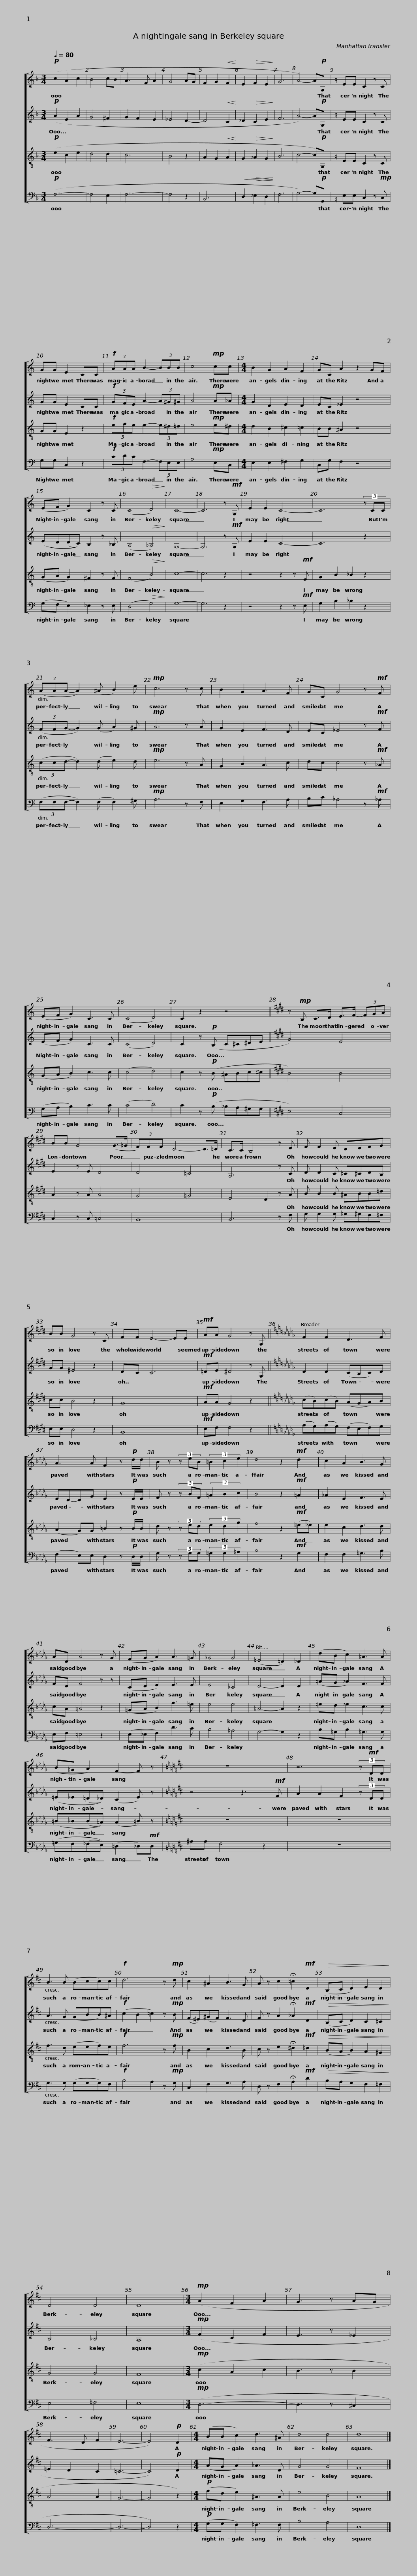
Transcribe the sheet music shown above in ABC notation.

X:1
%%score [ 1 2 3 4 ]
L:1/8
Q:1/4=80
M:3/4
I:linebreak $
K:F
V:1 treble
V:2 treble
V:3 treble-8
V:4 bass
V:1
!p! (c2 A2 c2 | B4 cB | A3 F A2 | G4 AG | F2 G2!<(! F2!<)! | %5
 E2!>(! F2 E2!>)! | G6 | A4-) A!p!G, |[K:C] EE C2 z C | GG E2 CC |$ %10
!f! (3AAA B2- (3BBB | c4!mp! cc |[M:4/4] B2 G2 A2 F2 | GC A2 z2 GF | (EF G2) C2 z C | %15
 (C4!>(! D4)!>)! |$ C8- | C6 z!mf! G, | E2 E2 C4- | C6 (3z CC | %20
 (3(AAA- A2) (^A B2) e |!mp! c6 z c |$ B2 G2 A3 F | GC G4 z!mf! F | (EF G2) C3 C | %25
 (C4 D4) | C2 z2 z4 ||$[K:E] z!mp! B, C>D E>F- (3FGA | BB G4 (G>=G | (3F)FF D4- D>=D | %30
 C>C B,4 z E |$ F F2 E DEFG | BB G4 z C | FF E4- EE |!mf! AA G4 z G, ||$ %35
[K:Db] F2 F2 D3 F | A3 A F2 z!p! d/d/ | B z (3z eB (3=B2 c2 e2 | d4 z2!mf! d2 | c2 A2 B3 G |$ %40
 AD A4 z G | (FG A2) A3 =G | _G4 G4 | (=E4 =D2) _D2 | (dB c2) =A3 A |$ %45
 (B=G A2) F2- F z |[K:D] z8 | z6 (3z!mf! DD | B3 B (Bcc)c |!f! d6 z!mp! d |$ %50
 c2 ^A2 B3 G | A z c2 !fermata!=c2!mf! D2 |!>(! (B,C D2) E2 D2!>)! | D4 D4 | D8 | %55
[M:3/4]!mp! (A2 F2 A2 | G3 z AG | F3 D F2 |$ E6- | E4)!p! D2 | %60
[M:4/4] (BB c2) d3 ^A | d4 d4 | d8 |] %63
V:2
!p! (A2 E2 A2 | G4 ^F2 | G2 F2 E2 | _E4 D2- | D4!<(! C2!<)! | %5
 _D2!>(! C2 E2!>)! | F6 | A4-) A!p!G, |[K:C] EE C2 z C | GG E2 CC |$ %10
!f! (3GFE A2- (3A^G^G | A4!mp! A_A |[M:4/4] G2 D2 E2 D2 | EC _E2 z4 | (ED(DC)) B,2 z _B, | %15
 (A,4!>(! _A,4)!>)! |$ G,8- | G,6 z!mf! G, | E2 E2 C4- | C6 z2 | %20
 (3(FFG- G2) (G A2) ^G |!mp! A6 z A |$ G2 E2 F3 D | EC _E4 z!mf! F | (EF G2) C3 C | %25
 (C4 D4) | C2 z!p! (B, C^C^DE ||$[K:E] G4) E4 | E2 z E D4 | D4 =C4 | %30
 A,6 z C |$ D D2 C =C^CDB, | GG ^E4 z2 | DC C6 |!mf! =DE ^D4 z G, ||$ %35
[K:Db] D2 D2 (CB,C)D | ED-DG E2 z!p! E/E/ | F z (3z BF (3=A2 B2 c2 | B4 z2!mf! =A2 | _A2 E2 F3 E |$ %40
 FD F4 z z | (CD E2) E3 E | E4 _C4 | D4- D2 D2 | (=AG _A2) F3 F |$ %45
 (=E_E(=D_D)) (C2 E) z |[K:D] z4 z3!mf! F | A2 A2 F2 (3z DD | A3 G (GBB)^A |!f! (c2 B2 =c2) z!mp! B |$ %50
 (F^E)(^GF) F3 D | F z A2 !fermata!_A2!mf! D2 |!>(! (B,C D2) C2 =C2!>)! | B,4 _B,4 | A,8 | %55
[M:3/4]!mp! (F2 C2 F2 | E3 z _E2 | =E2 D2 C2 |$ =C6- | C4)!p! D2 | %60
[M:4/4] (AG A2) _A3 D | G4 G4 | F8 |] %63
V:3
!p! (e2 c2 e2 | d4 d2 | c6 | B4 z2 | A2 G2!<(! A2!<)! | %5
 G2!>(! _A2 G2!>)! | B6 | c4- c)!p!G, |[K:C] EE C2 z C | GG E2 z2 |$ %10
!f! (3efe e2- (3e^d=d | e4!mp! e^d |[M:4/4] d2 B2 ^c2 =c2 | BB ^A2 z4 | (GA G2) ^F2 z F | %15
 (F4!>(! B4)!>)! |$ c8- | c6 z2 | z4 z2 z!mf! E | G2 B2 _B2 z2 | %20
 (3(ccd- d2) (d e2) d |!mp! e6 z A |$ G2 B2 A3 c | dc c4 z!mf! _A | (GA B2) c3 c | %25
 (c4 d4) | c2 z!p! (B ^ABc^c ||$[K:E] B4) B4 | A2 z A A4 | G4 =G4 | %30
 E4 D2 z A |$ B B2 B ^ABB=d | cc B4 z2 | G8 |!mf! AA G4 z2 ||$ %35
[K:Db] (cB)(cB) (AGA)B | (A2 G)G =B2 z!p! B/B/ | d z (3z ed (3e2 d2 g2 | f4 z2!mf! (=e_e) | e2 c2 d3 d |$ %40
 cA =A4 z2 | (=GA B2) f3 =e | e4 e4 | =A4- A2 z2 | =ed _e2 c3 c |$ %45
 (=B_B(B=A)) (A2 =B) z |[K:D] z8 | z8 | f3 d (eef)e |!f! f6 z!mp! f |$ %50
 B2 c2 d3 B | c z e2 !fermata!^d2!mf! =d2 |!>(! (BA B2) A2 ^G2!>)! | G4 G4 | F8 | %55
[M:3/4]!mp! (c2 A2 c2 | B3 z B2 | A4 A2 |$ G6- | G4 z2) | %60
[M:4/4]!p! (fd e2) ^A3 A | e4 B4 | A8 |] %63
V:4
!p! (F,6- | F,4 E,2 | F,6- | F,4 z2 | B,,6 | %5
!<(! D,2!>(! _E,2 D,2!<)!!>)! | F,6 | G,4-) G,!p!G,, |[K:C] E,E, C,2 z!mp! C, | G,G, C,2 z2 |$ %10
!f! (3CDC F,2- (3F,E,E, | A,4!mp! E,C, |[M:4/4] E,2 E,2 ^F,2 G,2 | C,G, F,2 z4 | (G,F, E,2) _E,2 z E, | %15
 (D,4!>(! G,4)!>)! |$ G,8- | G,6 z2 | z4 z2 z!mf! E, | G,2 B,2 _B,2 z2 | %20
 (3(F,F,F,- F,2) (F, F,2) ^G, |!mp! A,6 z F, |$ E,2 G,2 F,3 A, | B,C _A,4 z!mf! _A, | (G,A, B,2) C3 C | %25
 (C4 D4) | C2 z!p! (B, _B,A,^G,G, ||$[K:E] E,4) C,4 | C,2 z C, =C,4 | B,,8 | %30
 B,,6 z F, |$ G, G,2 G, =G,^G,F,=F, | E,E, D,4 z2 | B,,8 |!mf! E,F, F,4 z2 ||$ %35
[K:Db] (A,G,)(A,G,) (F,E,F,)G, | (F,2 E,)E, D,2 z!p! D,/D,/ | G, z (3z G,G, (3=G,2 G,2 =A,2 | B,4 z2!mf! G,2 | F,2 F,2 =G,3 B, |$ %40
 E,F, =E,4 z2 | (E,_E, F,2) D3 C | B,4 =A,4 | G,4- G,2 z2 | B,=G, B,2 =G,3 G, |$ %45
 (=G,F,(_F,E,)) (=D,2 _D,)!mf!D, |[K:D] ^A,A, F,4 z2 | z8 | G,3 G, (G,G,G,)F, |!f! B,4 A,2 z!mp! G, |$ %50
 C,2 F,2 G,3 A, | D, z F,2 !fermata!A,2!mf! D2 |!>(! B,A, G,2 F,2 =F,2!>)! | E,4 =F,4 | E,8 | %55
[M:3/4]!mp! (D,6- | D,3 z ^C,2 | D,6- |$ D,6- | D,4) z2 | %60
[M:4/4]!p! (G,G, F,2) =F,3 F, | B,4 A,4 | D,8 |] %63
